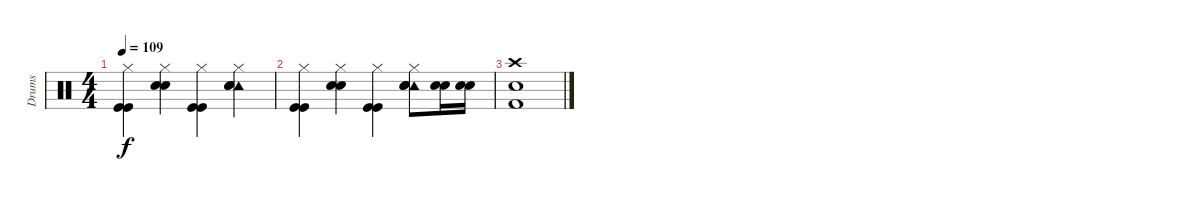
\track ("Drums" "Drums") {instrument percussion}
\staff {score}
\articulation defaults
\ts (4 4)
\tempo 109
\clef neutral
\ks c
("Hi-Hat (closed)" "Kick (hit)" "Kick (hit)").4{dy f} ("Hi-Hat (closed)" "Electric Snare (hit)" "Electric Snare (hit)").4 ("Hi-Hat (closed)" "Kick (hit)" "Kick (hit)").4 ("Tambourine (hit)" "Hi-Hat (closed)" "Electric Snare (hit)" "Electric Snare (hit)").4 |
("Hi-Hat (closed)" "Kick (hit)" "Kick (hit)").4 ("Hi-Hat (closed)" "Electric Snare (hit)" "Electric Snare (hit)").4 ("Hi-Hat (closed)" "Kick (hit)" "Kick (hit)").4 ("Tambourine (hit)" "Hi-Hat (closed)" "Electric Snare (hit)" "Electric Snare (hit)").8 ("Electric Snare (hit)" "Electric Snare (hit)").16 ("Electric Snare (hit)" "Electric Snare (hit)").16 |
("Kick (hit) 2" "Electric Snare (hit)" "Crash high (hit)").1
